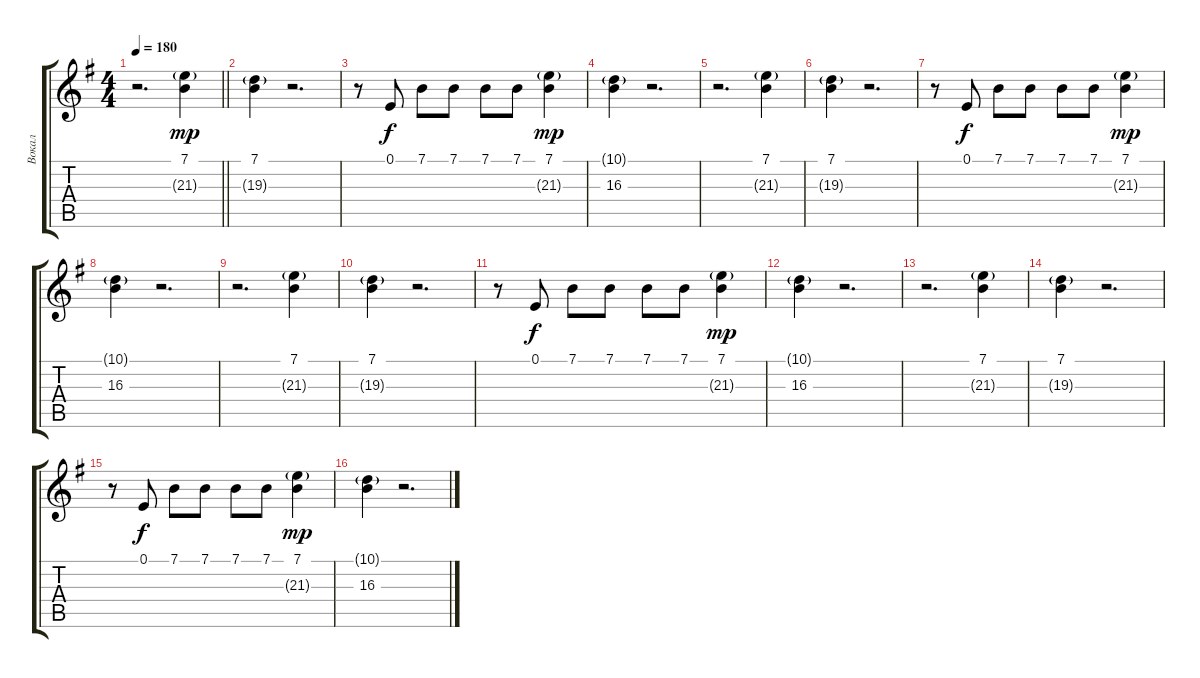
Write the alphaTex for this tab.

\track ("Вокал" "Вокал") {instrument oboe}
\staff {score tabs}
\tuning (E4 B3 G3 D3 A2 E2) {hide}
\ts (4 4)
\tempo 180
\clef g2
\barLineRight lightlight
\ks g
r.2{d dy f} (7.1 21.3{g}).4{dy mp} |
(7.1 19.3{g}).4 r.2{d} |
r.8 0.1.8{dy f} 7.1.8 7.1.8 7.1.8 7.1.8 (7.1 21.3{g}).4{dy mp} |
(10.1{g} 16.3).4 r.2{d} |
r.2{d} (7.1 21.3{g}).4 |
(7.1 19.3{g}).4 r.2{d} |
r.8 0.1.8{dy f} 7.1.8 7.1.8 7.1.8 7.1.8 (7.1 21.3{g}).4{dy mp} |
(10.1{g} 16.3).4 r.2{d} |
r.2{d} (7.1 21.3{g}).4 |
(7.1 19.3{g}).4 r.2{d} |
r.8 0.1.8{dy f} 7.1.8 7.1.8 7.1.8 7.1.8 (7.1 21.3{g}).4{dy mp} |
(10.1{g} 16.3).4 r.2{d} |
r.2{d} (7.1 21.3{g}).4 |
(7.1 19.3{g}).4 r.2{d} |
r.8 0.1.8{dy f} 7.1.8 7.1.8 7.1.8 7.1.8 (7.1 21.3{g}).4{dy mp} |
(10.1{g} 16.3).4 r.2{d}
